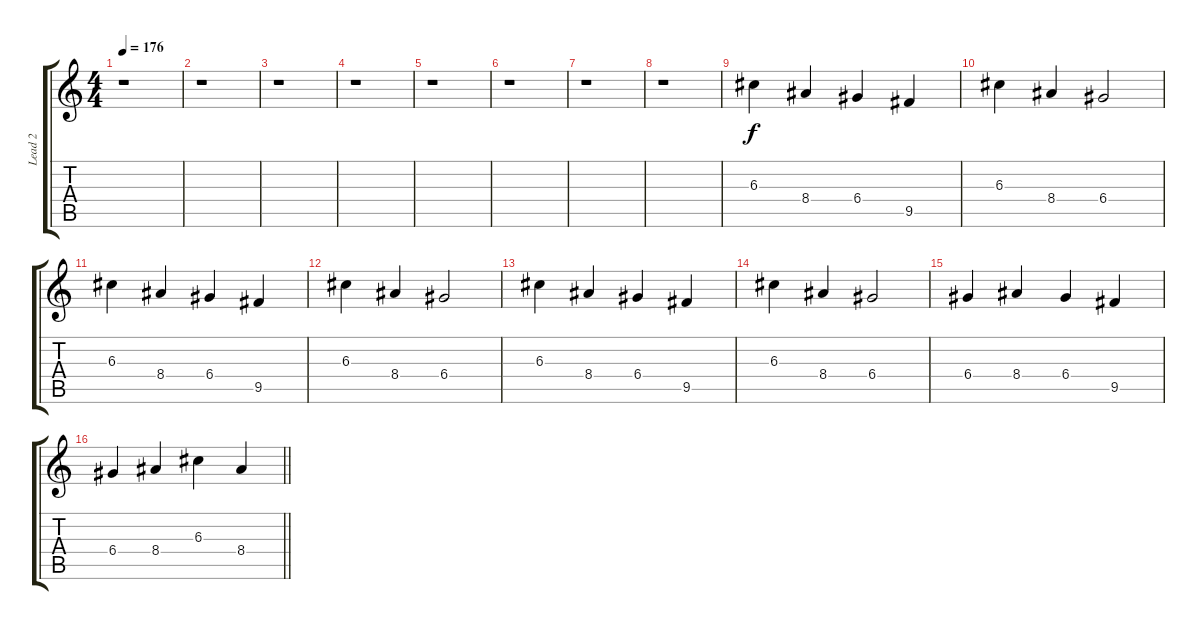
\track ("Lead 2" "Lead 2") {instrument overdrivenguitar}
\staff {score tabs}
\tuning (E4 B3 G3 D3 A2 E2) {hide}
\ts (4 4)
\tempo 176
\clef g2
\ks c
r.1{dy f} |
r.1 |
r.1 |
r.1 |
r.1 |
r.1 |
r.1 |
r.1 |
6.3.4 8.4.4 6.4.4 9.5.4 |
6.3.4 8.4.4 6.4.2 |
6.3.4 8.4.4 6.4.4 9.5.4 |
6.3.4 8.4.4 6.4.2 |
6.3.4 8.4.4 6.4.4 9.5.4 |
6.3.4 8.4.4 6.4.2 |
6.4.4 8.4.4 6.4.4 9.5.4 |
\barLineRight lightlight
6.4.4 8.4.4 6.3.4 8.4.4
